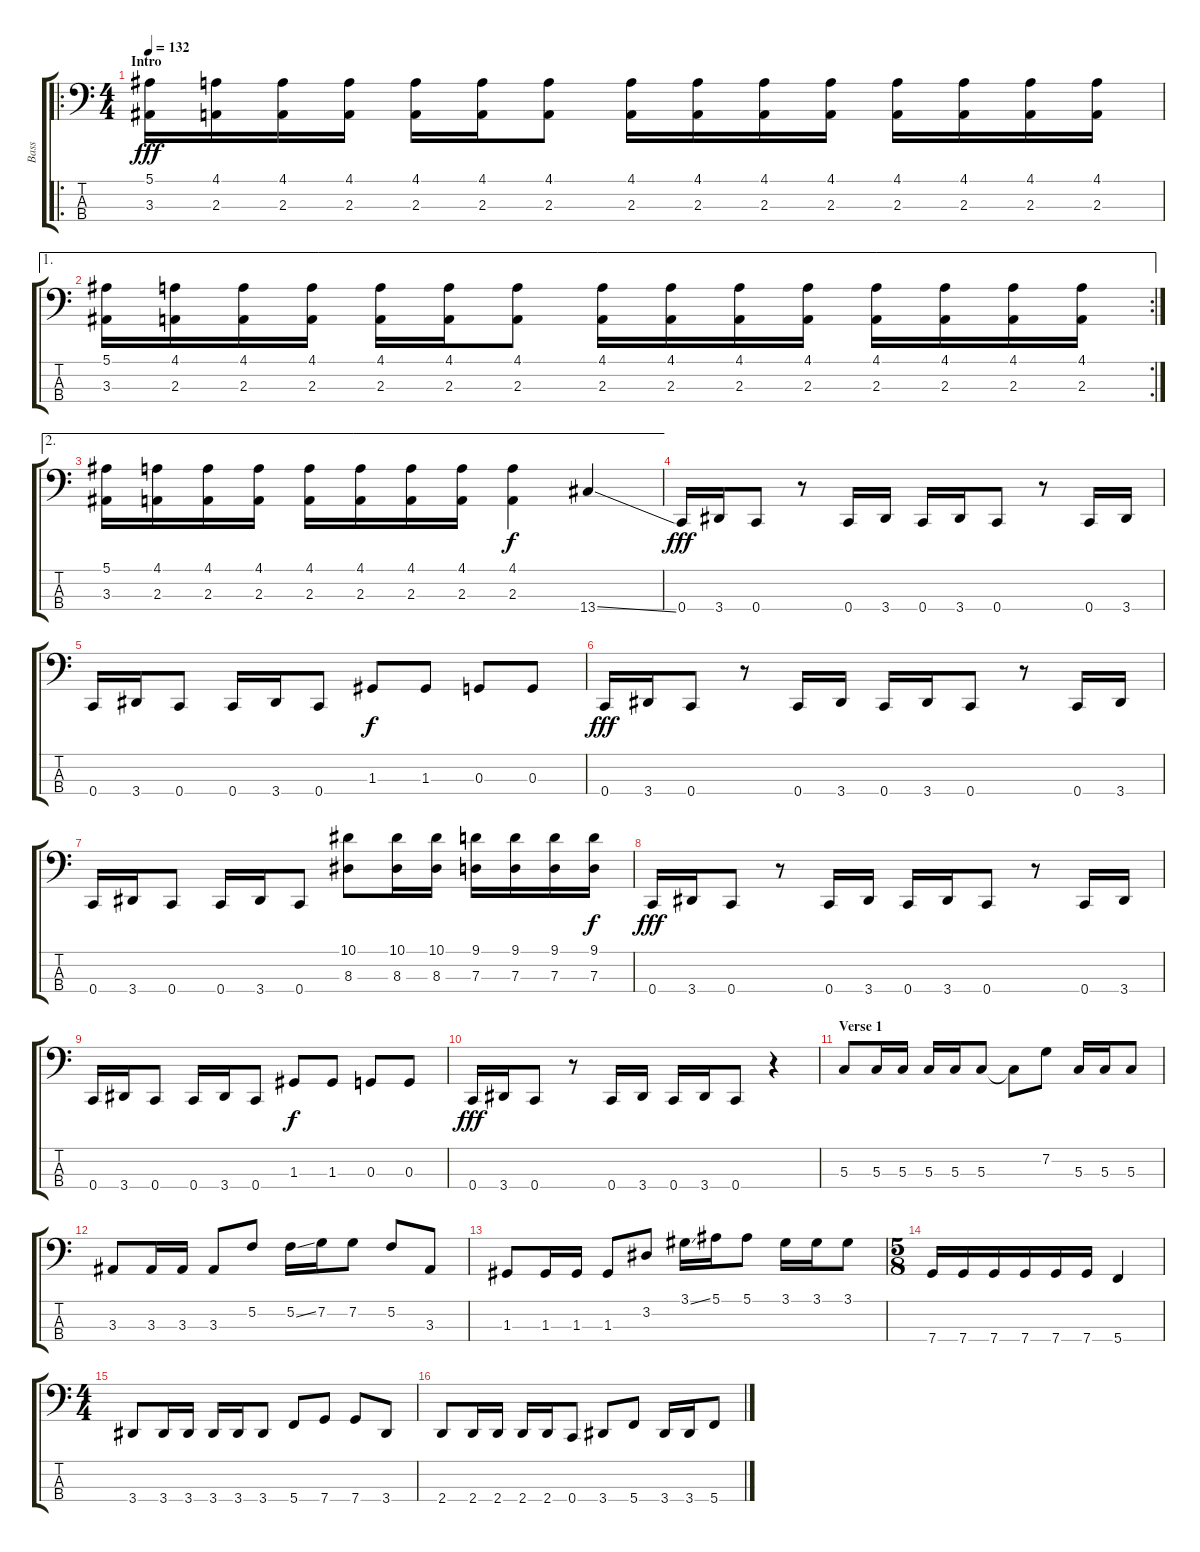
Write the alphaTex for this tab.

\track ("Bass" "Bass") {instrument electricbassfinger}
\staff {score tabs}
\tuning (F2 C2 G1 C1) {hide}
\ro
\ts (4 4)
\section ("" "Intro")
\tempo 132
\clef f4
\ks c
(5.1 3.3).16{dy fff instrument slapbass1} (4.1 2.3).16 (4.1 2.3).16 (4.1 2.3).16 (4.1 2.3).16 (4.1 2.3).16 (4.1 2.3).8 (4.1 2.3).16 (4.1 2.3).16 (4.1 2.3).16 (4.1 2.3).16 (4.1 2.3).16 (4.1 2.3).16 (4.1 2.3).16 (4.1 2.3).16 |
\ae 1
\rc 2
(5.1 3.3).16 (4.1 2.3).16 (4.1 2.3).16 (4.1 2.3).16 (4.1 2.3).16 (4.1 2.3).16 (4.1 2.3).8 (4.1 2.3).16 (4.1 2.3).16 (4.1 2.3).16 (4.1 2.3).16 (4.1 2.3).16 (4.1 2.3).16 (4.1 2.3).16 (4.1 2.3).16 |
\ae 2
(5.1 3.3).16 (4.1 2.3).16 (4.1 2.3).16 (4.1 2.3).16 (4.1 2.3).16 (4.1 2.3).16 (4.1 2.3).16 (4.1 2.3).16 (4.1 2.3).4{dy f} 13.4{ss}.4{instrument electricbassfinger} |
0.4.16{dy fff} 3.4.16 0.4.8 r.8 0.4.16 3.4.16 0.4.16 3.4.16 0.4.8 r.8 0.4.16 3.4.16 |
0.4.16 3.4.16 0.4.8 0.4.16 3.4.16 0.4.8 1.3.8{dy f} 1.3.8 0.3.8 0.3.8 |
0.4.16{dy fff} 3.4.16 0.4.8 r.8 0.4.16 3.4.16 0.4.16 3.4.16 0.4.8 r.8 0.4.16 3.4.16 |
0.4.16 3.4.16 0.4.8 0.4.16 3.4.16 0.4.8 (10.1 8.3).8{instrument slapbass1} (10.1 8.3).16 (10.1 8.3).16 (9.1 7.3).16 (9.1 7.3).16 (9.1 7.3).16 (9.1 7.3).16{dy f} |
0.4.16{dy fff instrument electricbassfinger} 3.4.16 0.4.8 r.8 0.4.16 3.4.16 0.4.16 3.4.16 0.4.8 r.8 0.4.16 3.4.16 |
0.4.16 3.4.16 0.4.8 0.4.16 3.4.16 0.4.8 1.3.8{dy f} 1.3.8 0.3.8 0.3.8 |
0.4.16{dy fff} 3.4.16 0.4.8 r.8 0.4.16 3.4.16 0.4.16 3.4.16 0.4.8 r.4 |
\section ("" "Verse 1")
5.3.8 5.3.16 5.3.16 5.3.16 5.3.16 5.3.8 5.3{t}.8 7.2.8 5.3.16 5.3.16 5.3.8 |
3.3.8 3.3.16 3.3.16 3.3.8 5.2.8 5.2{ss}.16 7.2.16 7.2.8 5.2.8 3.3.8 |
1.3.8 1.3.16 1.3.16 1.3.8 3.2.8 3.1{ss}.16 5.1.16 5.1.8 3.1.16 3.1.16 3.1.8 |
\ts (5 8)
7.4.16 7.4.16 7.4.16 7.4.16 7.4.16 7.4.16 5.4.4 |
\ts (4 4)
3.4.8 3.4.16 3.4.16 3.4.16 3.4.16 3.4.8 5.4.8 7.4.8 7.4.8 3.4.8 |
2.4.8 2.4.16 2.4.16 2.4.16 2.4.16 0.4.8 3.4.8 5.4.8 3.4.16 3.4.16 5.4{ss}.8
